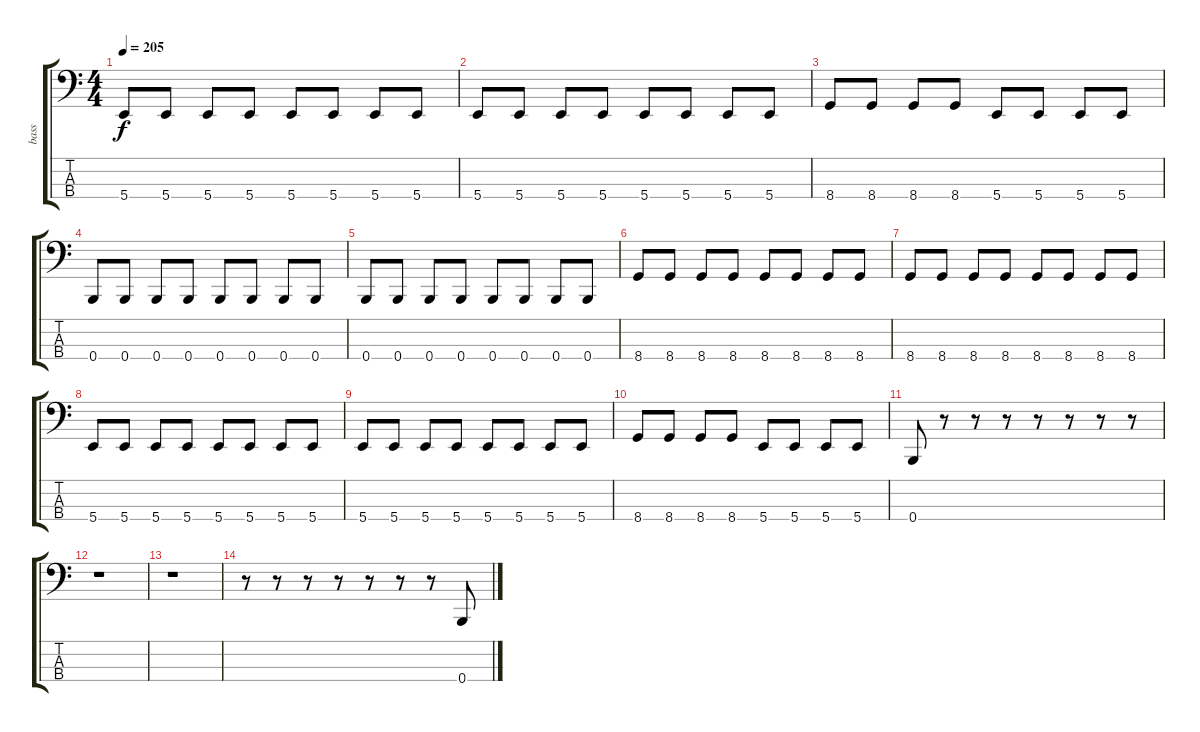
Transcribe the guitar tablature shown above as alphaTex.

\track ("bass" "bass") {instrument electricbasspick}
\staff {score tabs}
\tuning (E2 B1 Gb1 B0) {hide}
\ts (4 4)
\tempo 205
\clef f4
\ks c
5.4.8{dy f} 5.4.8 5.4.8 5.4.8 5.4.8 5.4.8 5.4.8 5.4.8 |
5.4.8 5.4.8 5.4.8 5.4.8 5.4.8 5.4.8 5.4.8 5.4.8 |
8.4.8 8.4.8 8.4.8 8.4.8 5.4.8 5.4.8 5.4.8 5.4.8 |
0.4.8 0.4.8 0.4.8 0.4.8 0.4.8 0.4.8 0.4.8 0.4.8 |
0.4.8 0.4.8 0.4.8 0.4.8 0.4.8 0.4.8 0.4.8 0.4.8 |
8.4.8 8.4.8 8.4.8 8.4.8 8.4.8 8.4.8 8.4.8 8.4.8 |
8.4.8 8.4.8 8.4.8 8.4.8 8.4.8 8.4.8 8.4.8 8.4.8 |
5.4.8 5.4.8 5.4.8 5.4.8 5.4.8 5.4.8 5.4.8 5.4.8 |
5.4.8 5.4.8 5.4.8 5.4.8 5.4.8 5.4.8 5.4.8 5.4.8 |
8.4.8 8.4.8 8.4.8 8.4.8 5.4.8 5.4.8 5.4.8 5.4.8 |
0.4.8 r.8 r.8 r.8 r.8 r.8 r.8 r.8 |
r.1 |
r.1 |
r.8 r.8 r.8 r.8 r.8 r.8 r.8 0.4.8
